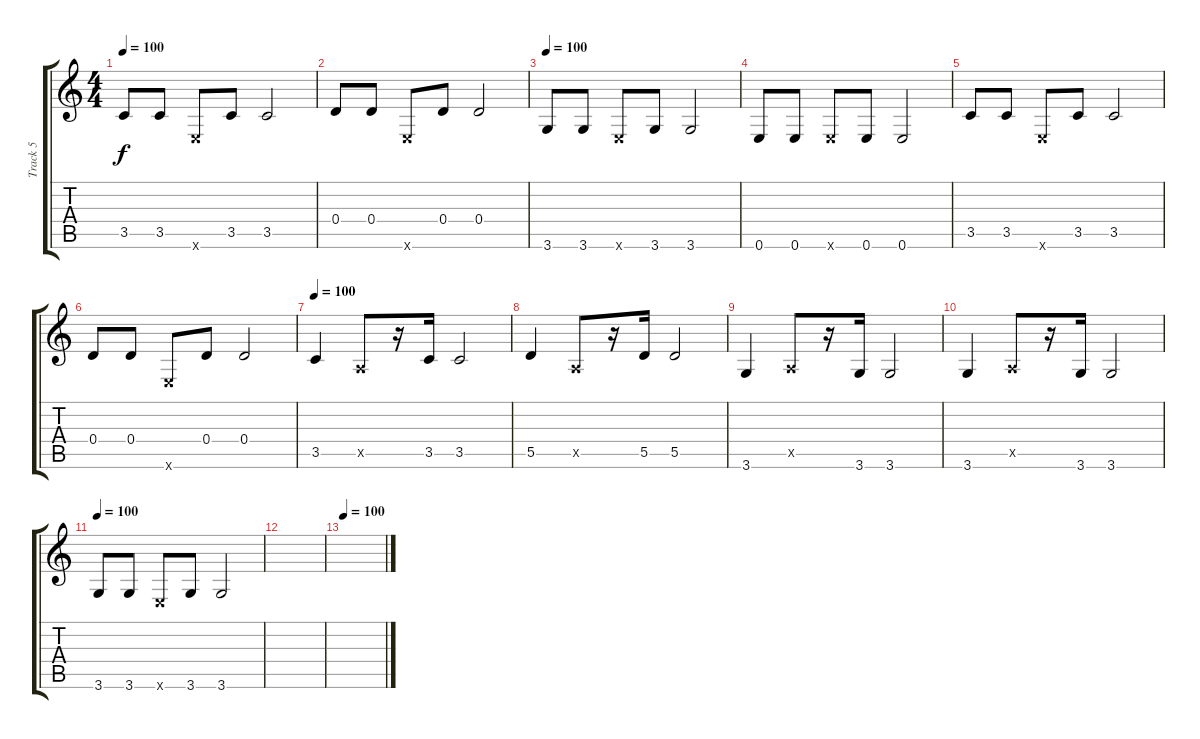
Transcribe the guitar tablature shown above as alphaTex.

\track ("Track 5" "Track 5") {instrument acousticbass}
\staff {score tabs}
\tuning (E4 B3 G3 D3 A2 E2) {hide}
\ts (4 4)
\tempo 100
\clef g2
\ks c
3.5.8{dy f} 3.5.8 0.6{x}.8 3.5.8 3.5.2 |
0.4.8 0.4.8 0.6{x}.8 0.4.8 0.4.2 |
\tempo 100
3.6.8 3.6.8 0.6{x}.8 3.6.8 3.6.2 |
0.6.8 0.6.8 0.6{x}.8 0.6.8 0.6.2 |
3.5.8 3.5.8 0.6{x}.8 3.5.8 3.5.2 |
0.4.8 0.4.8 0.6{x}.8 0.4.8 0.4.2 |
\tempo 100
3.5.4 0.5{x}.8 r.16 3.5.16 3.5.2 |
5.5.4 0.5{x}.8 r.16 5.5.16 5.5.2 |
3.6.4 0.5{x}.8 r.16 3.6.16 3.6.2 |
3.6.4 0.5{x}.8 r.16 3.6.16 3.6.2 |
\tempo 100
3.6.8 3.6.8 0.6{x}.8 3.6.8 3.6.2 |
|
\tempo 100
